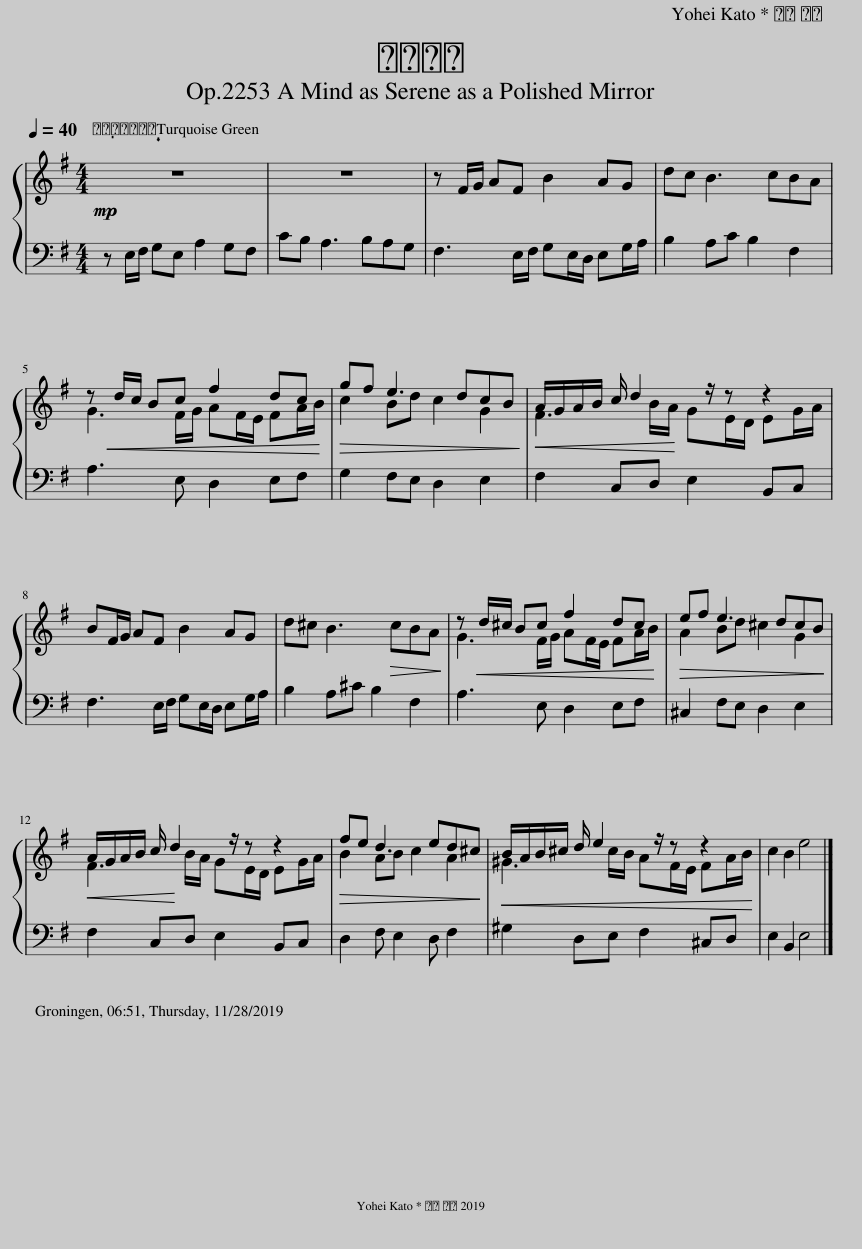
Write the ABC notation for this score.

X:1
%%score { ( 1 3 ) | 2 }
L:1/8
Q:1/4=40
M:4/4
I:linebreak $
K:G
V:1 treble
V:3 treble
V:2 bass
V:1
 z8 | z8 | z F/G/ AF B2 AG | dc B3 cBA |$!<(! G3 F/G/ AF/E/ FA/B/!<)! | %5
!>(! c2 Bd c2 G2!>)! |!<(! F3 B/A/ GE/D/ EG/A/!<)! |$ BF/G/ AF B2 AG | d^c B3!>(! cBA!>)! |!<(! G3 F/G/ AF/E/ FA/B/!<)! | %10
!>(! A2 Bd ^c2 G2!>)! |$!<(! F3 B/A/ GE/D/ EG/A/!<)! |!>(! B2 AB c2 A2!>)! |!<(! ^G3 ^c/B/ AF/E/ FA/B/!<)! | c2 B2 e4 |] %15
V:2
!mp! z E,/F,/ G,E, A,2 G,F, | CB, A,3 B,A,G, | F,3 E,/F,/ G,E,/D,/ E,G,/A,/ | B,2 A,C B,2 F,2 |$ A,3 E, D,2 E,F, | %5
 G,2 F,E, D,2 E,2 | F,2 C,D, E,2 B,,C, |$ F,3 E,/F,/ G,E,/D,/ E,G,/A,/ | B,2 A,^C B,2 F,2 | A,3 E, D,2 E,F, | %10
 ^C,2 F,E, D,2 E,2 |$ F,2 C,D, E,2 B,,C, | D,2 F, E,2 D, F,2 | ^G,2 D,E, F,2 ^C,D, | E,2 B,,2 E,4 |] %15
V:3
 x8 | x8 | x8 | x8 |$ z d/c/ Bc f2 dc | %5
 gf e3 dcB | A/G/A/B/ c/ d2 z/ z z2 |$ x8 | x8 | z d/^c/ Bc f2 dc | %10
 ef e3 d^cB |$ A/G/A/B/ c/ d2 z/ z z2 | fe d3 ed^c | B/A/B/^c/ d/ e2 z/ z z2 | x8 |] %15
